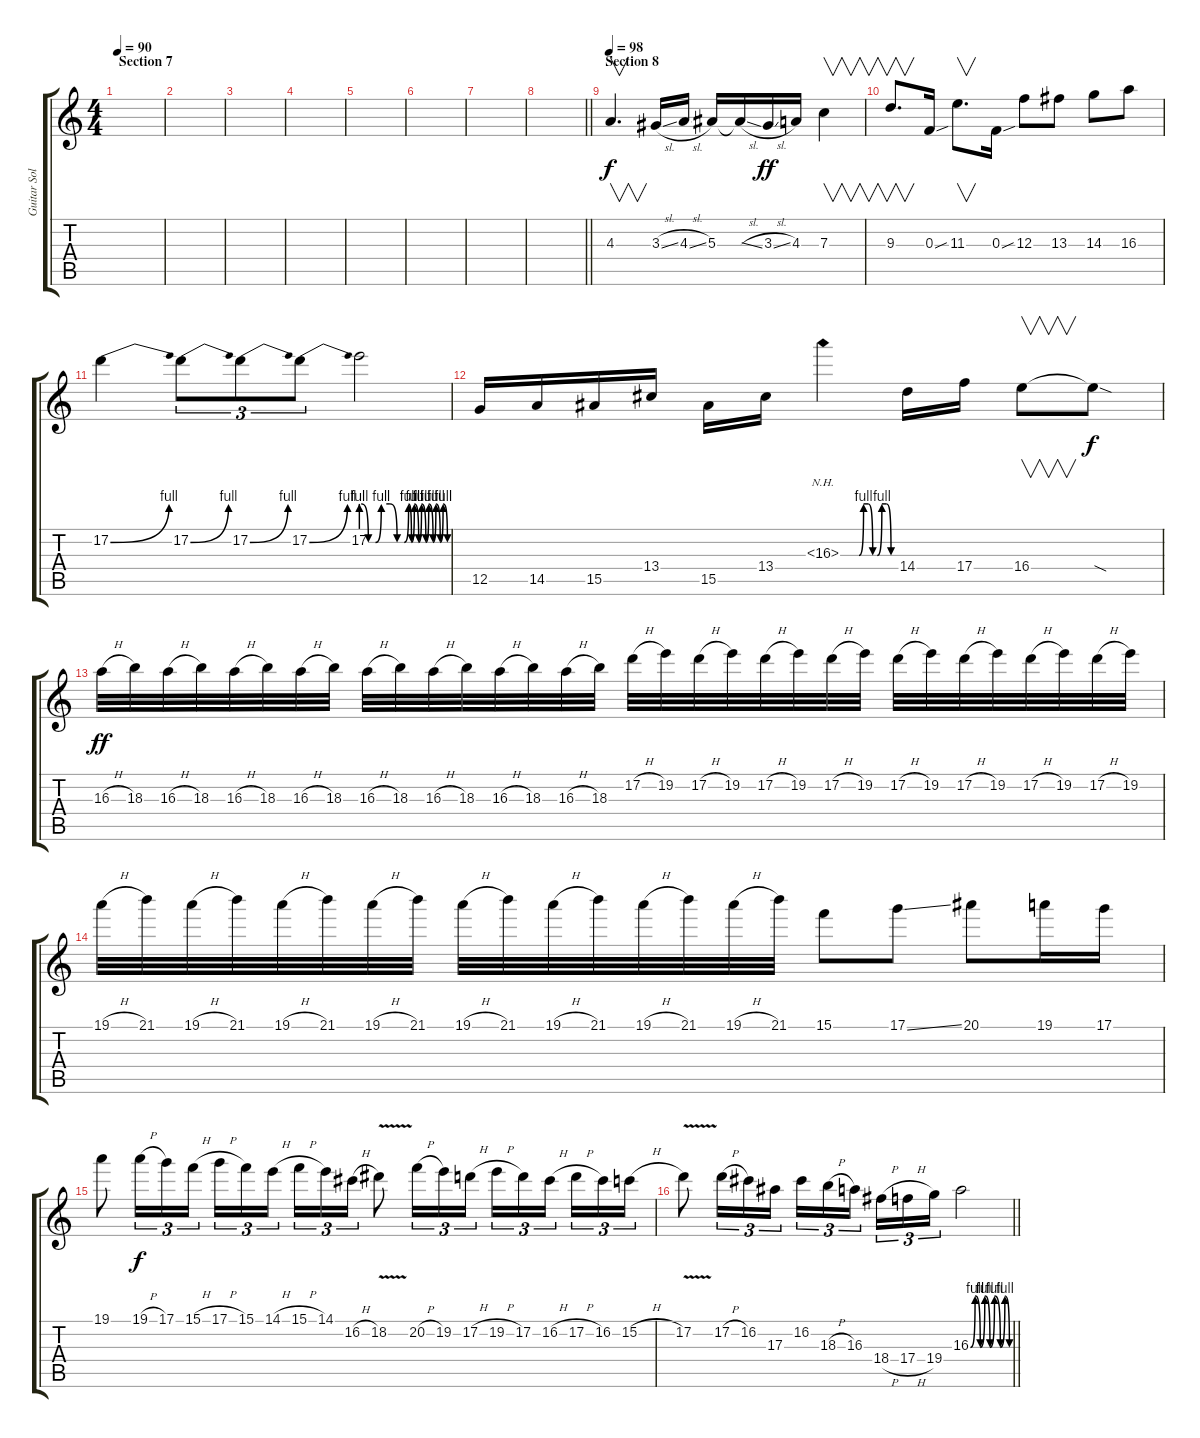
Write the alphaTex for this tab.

\track ("Guitar Solo" "Guitar Sol") {instrument overdrivenguitar}
\staff {score tabs}
\tuning (D4 A3 F3 C3 G2 D2) {hide}
\ts (4 4)
\section ("" "Section 7")
\tempo 90
\clef g2
\ks c
|
|
|
|
|
|
|
\barLineRight lightlight
|
\section ("" "Section 8")
\tempo 98
4.3.4{v d} 3.3{sl}.16 4.3{sl}.16 5.3.16 5.3{sl t}.16{dy f} 3.3{sl}.16{dy ff} 4.3.16 7.3.4{v} |
9.3.8{v d} 0.3{sou}.16 11.3.8{v d} 0.3{sou}.16 12.3.8 13.3.8 14.3.8 16.3.8 |
17.2{be (bend 0 0 60 4)}.4 17.2{be (bend 0 0 60 4)}.8{tu (3 2)} 17.2{be (bend 0 0 60 4)}.8{tu (3 2)} 17.2{be (bend 0 0 60 4)}.8{tu (3 2)} 17.2{be (custom 0 4 5 0 10 0 14 4 20 4 25 0 30 0 33 4 35 0 37 4 40 0 42 4 45 0 47 4 50 0 52 4 55 0 57 4 60 0)}.2 |
12.5.16 14.5.16 15.5.16 13.4.16 15.5.16 13.4.16 16.3{be (custom 0 0 20 0 25 4 30 4 35 0 40 0 45 4 50 4 55 0 60 0) nh}.4 14.4.16 17.4.16 16.4.8{v} 16.4{sod t}.8{dy f} |
16.3{h}.32{dy ff} 18.3.32 16.3{h}.32 18.3.32 16.3{h}.32 18.3.32 16.3{h}.32 18.3.32 16.3{h}.32 18.3.32 16.3{h}.32 18.3.32 16.3{h}.32 18.3.32 16.3{h}.32 18.3.32 17.2{h}.32 19.2.32 17.2{h}.32 19.2.32 17.2{h}.32 19.2.32 17.2{h}.32 19.2.32 17.2{h}.32 19.2.32 17.2{h}.32 19.2.32 17.2{h}.32 19.2.32 17.2{h}.32 19.2.32 |
19.1{h}.32 21.1.32 19.1{h}.32 21.1.32 19.1{h}.32 21.1.32 19.1{h}.32 21.1.32 19.1{h}.32 21.1.32 19.1{h}.32 21.1.32 19.1{h}.32 21.1.32 19.1{h}.32 21.1.32 15.1.8 17.1{ss}.8 20.1.8 19.1.16 17.1.16 |
19.1.8 19.1{h}.16{tu (3 2) dy f} 17.1.16{tu (3 2)} 15.1{h}.16{tu (3 2)} 17.1{h}.16{tu (3 2)} 15.1.16{tu (3 2)} 14.1{h}.16{tu (3 2) beam splitsecondary} 15.1{h}.16{tu (3 2)} 14.1.16{tu (3 2)} 16.2{h}.16{tu (3 2)} 18.2{v}.8 20.2{h}.16{tu (3 2)} 19.2.16{tu (3 2)} 17.2{h}.16{tu (3 2)} 19.2{h}.16{tu (3 2)} 17.2.16{tu (3 2)} 16.2{h}.16{tu (3 2) beam splitsecondary} 17.2{h}.16{tu (3 2)} 16.2.16{tu (3 2)} 15.2{h}.16{tu (3 2)} |
\barLineRight lightlight
17.2{v}.8 17.2{h}.16{tu (3 2)} 16.2.16{tu (3 2)} 17.3.16{tu (3 2)} 16.2.16{tu (3 2)} 18.3{h}.16{tu (3 2)} 16.3.16{tu (3 2) beam splitsecondary} 18.4{h}.16{tu (3 2)} 17.4{h}.16{tu (3 2)} 19.4.16{tu (3 2)} 16.3{be (custom 0 0 7 4 15 0 22 4 30 0 37 4 46 0 53 4 60 0)}.2
